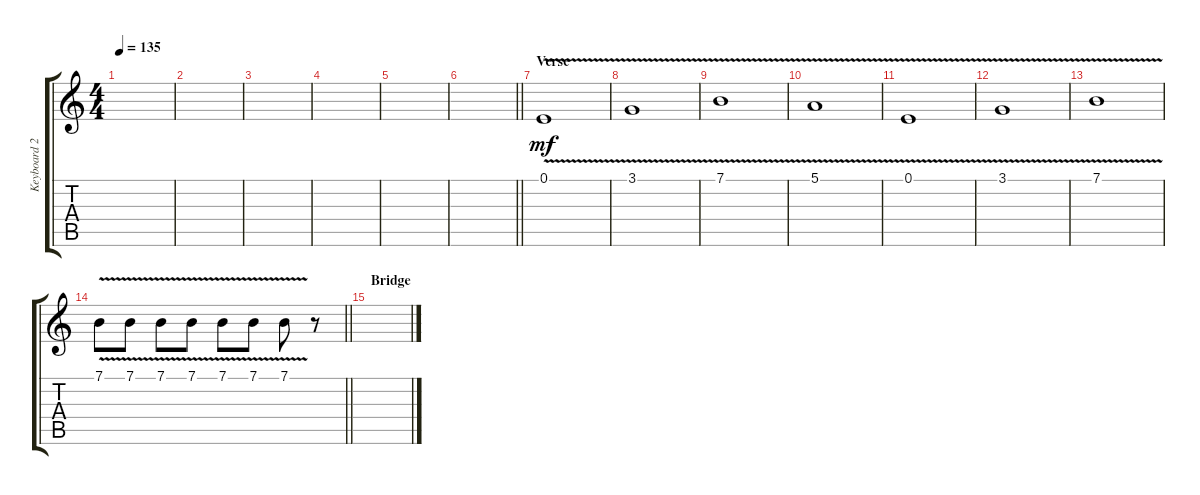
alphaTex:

\track ("Keyboard 2" "Keyboard 2") {instrument pad4choir}
\staff {score tabs}
\tuning (E4 B3 G3 D3 A2 E2) {hide}
\ts (4 4)
\tempo 135
\clef g2
\ks c
|
|
|
|
|
\barLineRight lightlight
|
\section ("" "Verse")
0.1{v}.1{dy mf} |
3.1{v}.1 |
7.1{v}.1 |
5.1{v}.1 |
0.1{v}.1 |
3.1{v}.1 |
7.1{v}.1 |
\barLineRight lightlight
7.1{v}.8 7.1{v}.8 7.1{v}.8 7.1{v}.8 7.1{v}.8 7.1{v}.8 7.1{v}.8 r.8 |
\section ("" "Bridge")
